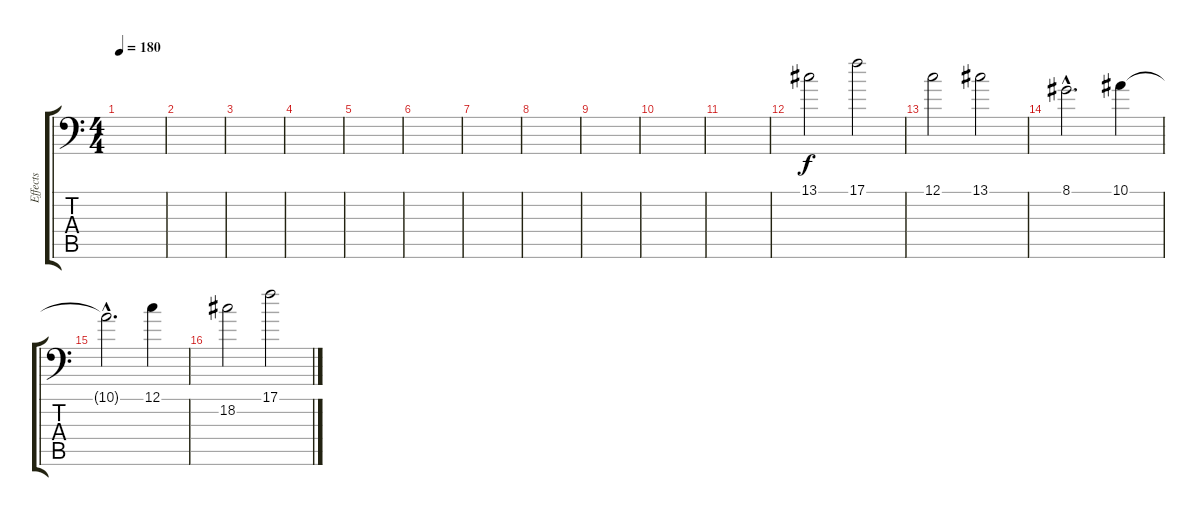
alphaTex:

\track ("Effects" "Effects") {instrument pad3polysynth}
\staff {score tabs}
\tuning (C4 G3 Eb3 Bb2 F2 Bb1) {hide}
\ts (4 4)
\tempo 180
\clef f4
\ks c
|
|
|
|
|
|
|
|
|
|
|
13.1.2 17.1.2 |
12.1.2 13.1.2 |
8.1{hac}.2{d} 10.1.4 |
10.1{hac t}.2{d} 12.1.4 |
18.2.2 17.1.2
